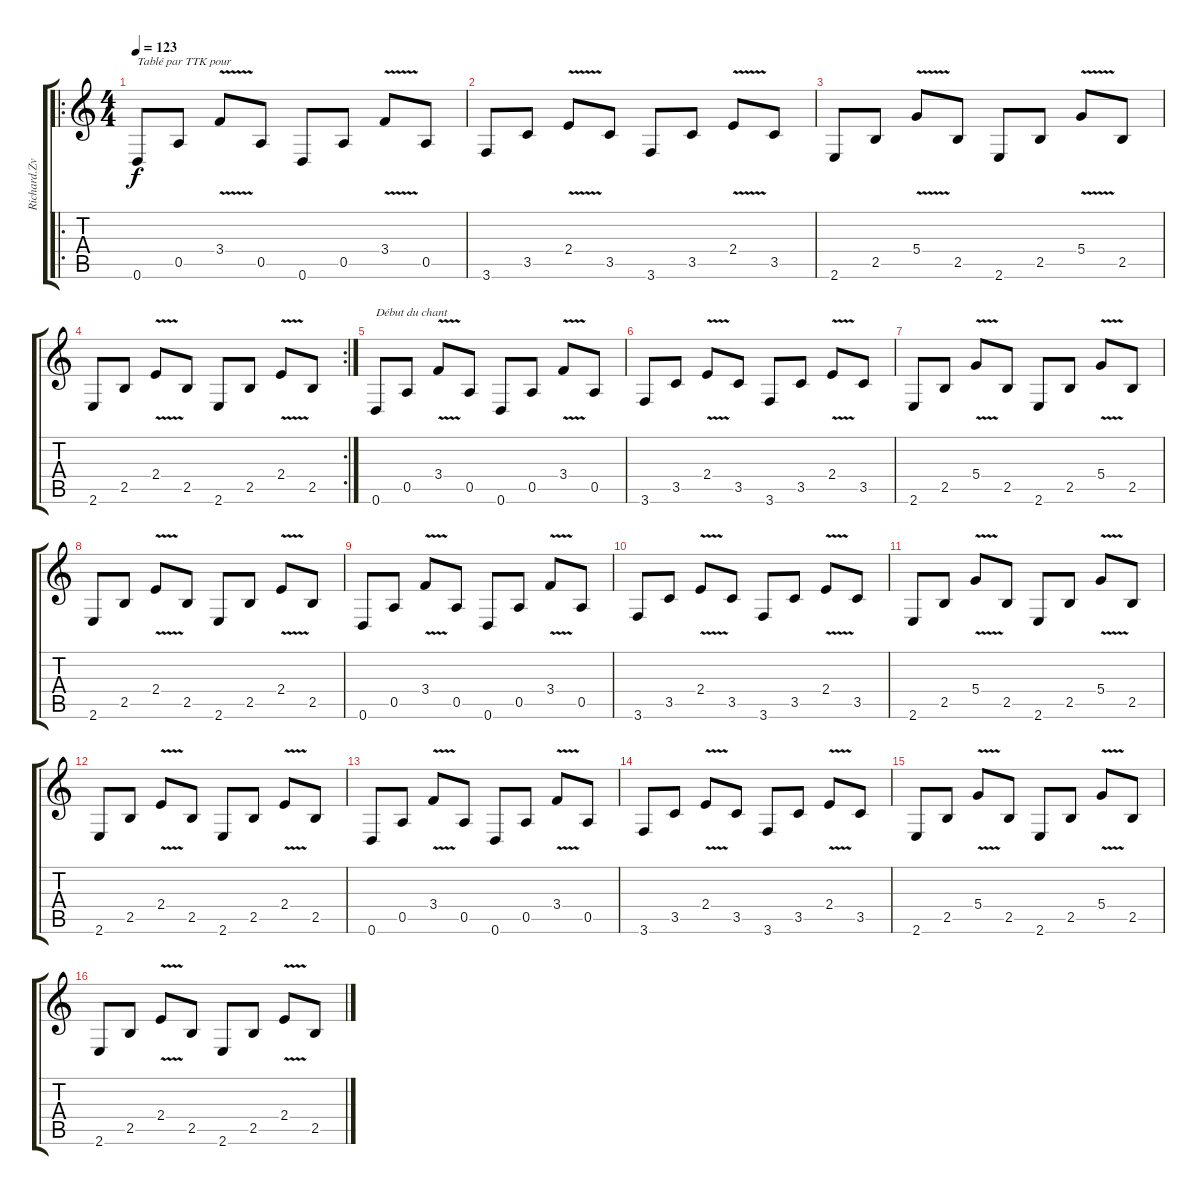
\track ("Richard.Zven Kruspe" "Richard.Zv") {instrument electricguitarjazz}
\staff {score tabs}
\tuning (E4 B3 G3 D3 A2 D2) {hide}
\ro
\ts (4 4)
\tempo 123
\clef g2
\ks c
0.6.8{txt "Tablé par TTK pour" dy f instrument electricguitarjazz} 0.5.8 3.4{v}.8 0.5.8 0.6.8 0.5.8 3.4{v}.8 0.5.8 |
3.6.8 3.5.8 2.4{v}.8 3.5.8 3.6.8 3.5.8 2.4{v}.8 3.5.8 |
2.6.8 2.5.8 5.4{v}.8 2.5.8 2.6.8 2.5.8 5.4{v}.8 2.5.8 |
\rc 2
2.6.8 2.5.8 2.4{v}.8 2.5.8 2.6.8 2.5.8 2.4{v}.8 2.5.8 |
0.6.8{txt "Début du chant"} 0.5.8 3.4{v}.8 0.5.8 0.6.8 0.5.8 3.4{v}.8 0.5.8 |
3.6.8 3.5.8 2.4{v}.8 3.5.8 3.6.8 3.5.8 2.4{v}.8 3.5.8 |
2.6.8 2.5.8 5.4{v}.8 2.5.8 2.6.8 2.5.8 5.4{v}.8 2.5.8 |
2.6.8 2.5.8 2.4{v}.8 2.5.8 2.6.8 2.5.8 2.4{v}.8 2.5.8 |
0.6.8 0.5.8 3.4{v}.8 0.5.8 0.6.8 0.5.8 3.4{v}.8 0.5.8 |
3.6.8 3.5.8 2.4{v}.8 3.5.8 3.6.8 3.5.8 2.4{v}.8 3.5.8 |
2.6.8 2.5.8 5.4{v}.8 2.5.8 2.6.8 2.5.8 5.4{v}.8 2.5.8 |
2.6.8 2.5.8 2.4{v}.8 2.5.8 2.6.8 2.5.8 2.4{v}.8 2.5.8 |
0.6.8 0.5.8 3.4{v}.8 0.5.8 0.6.8 0.5.8 3.4{v}.8 0.5.8 |
3.6.8 3.5.8 2.4{v}.8 3.5.8 3.6.8 3.5.8 2.4{v}.8 3.5.8 |
2.6.8 2.5.8 5.4{v}.8 2.5.8 2.6.8 2.5.8 5.4{v}.8 2.5.8 |
2.6.8 2.5.8 2.4{v}.8 2.5.8 2.6.8 2.5.8 2.4{v}.8 2.5.8
